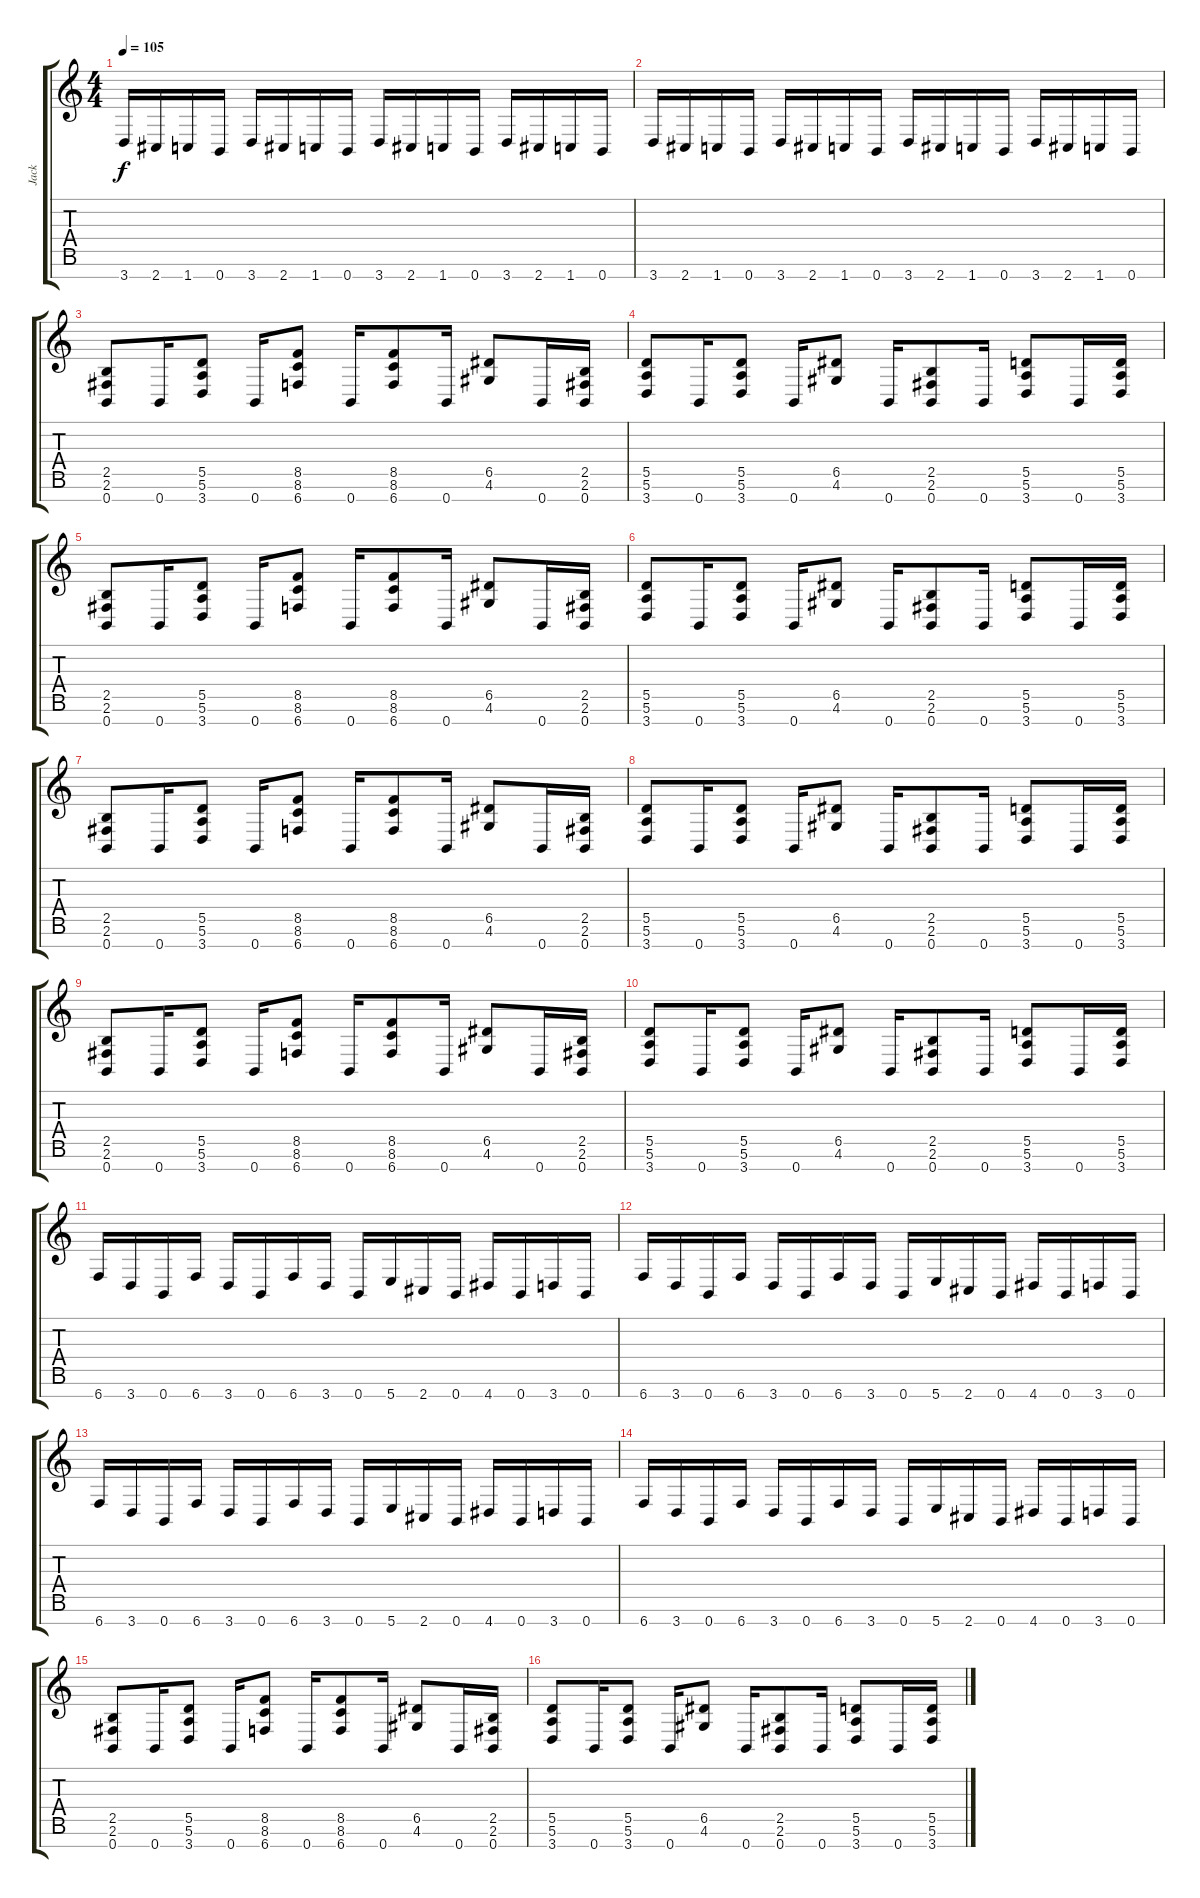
\track ("Jack" "Jack") {instrument distortionguitar}
\staff {score tabs}
\tuning (E4 B3 G3 D3 A2 E2 B1) {hide}
\ts (4 4)
\tempo 105
\clef g2
\ks c
3.7.16{dy f instrument distortionguitar} 2.7.16 1.7.16 0.7.16 3.7.16 2.7.16 1.7.16 0.7.16 3.7.16 2.7.16 1.7.16 0.7.16 3.7.16 2.7.16 1.7.16 0.7.16 |
3.7.16 2.7.16 1.7.16 0.7.16 3.7.16 2.7.16 1.7.16 0.7.16 3.7.16 2.7.16 1.7.16 0.7.16 3.7.16 2.7.16 1.7.16 0.7.16 |
(2.5 2.6 0.7).8 0.7.16 (5.5 5.6 3.7).8 0.7.16 (8.5 8.6 6.7).8 0.7.16 (8.5 8.6 6.7).8 0.7.16 (6.5 4.6).8 0.7.16 (2.5 2.6 0.7).16 |
(5.5 5.6 3.7).8 0.7.16 (5.5 5.6 3.7).8 0.7.16 (6.5 4.6).8 0.7.16 (2.5 2.6 0.7).8 0.7.16 (5.5 5.6 3.7).8 0.7.16 (5.5 5.6 3.7).16 |
(2.5 2.6 0.7).8 0.7.16 (5.5 5.6 3.7).8 0.7.16 (8.5 8.6 6.7).8 0.7.16 (8.5 8.6 6.7).8 0.7.16 (6.5 4.6).8 0.7.16 (2.5 2.6 0.7).16 |
(5.5 5.6 3.7).8 0.7.16 (5.5 5.6 3.7).8 0.7.16 (6.5 4.6).8 0.7.16 (2.5 2.6 0.7).8 0.7.16 (5.5 5.6 3.7).8 0.7.16 (5.5 5.6 3.7).16 |
(2.5 2.6 0.7).8 0.7.16 (5.5 5.6 3.7).8 0.7.16 (8.5 8.6 6.7).8 0.7.16 (8.5 8.6 6.7).8 0.7.16 (6.5 4.6).8 0.7.16 (2.5 2.6 0.7).16 |
(5.5 5.6 3.7).8 0.7.16 (5.5 5.6 3.7).8 0.7.16 (6.5 4.6).8 0.7.16 (2.5 2.6 0.7).8 0.7.16 (5.5 5.6 3.7).8 0.7.16 (5.5 5.6 3.7).16 |
(2.5 2.6 0.7).8 0.7.16 (5.5 5.6 3.7).8 0.7.16 (8.5 8.6 6.7).8 0.7.16 (8.5 8.6 6.7).8 0.7.16 (6.5 4.6).8 0.7.16 (2.5 2.6 0.7).16 |
(5.5 5.6 3.7).8 0.7.16 (5.5 5.6 3.7).8 0.7.16 (6.5 4.6).8 0.7.16 (2.5 2.6 0.7).8 0.7.16 (5.5 5.6 3.7).8 0.7.16 (5.5 5.6 3.7).16 |
6.7.16 3.7.16 0.7.16 6.7.16 3.7.16 0.7.16 6.7.16 3.7.16 0.7.16 5.7.16 2.7.16 0.7.16 4.7.16 0.7.16 3.7.16 0.7.16 |
6.7.16 3.7.16 0.7.16 6.7.16 3.7.16 0.7.16 6.7.16 3.7.16 0.7.16 5.7.16 2.7.16 0.7.16 4.7.16 0.7.16 3.7.16 0.7.16 |
6.7.16 3.7.16 0.7.16 6.7.16 3.7.16 0.7.16 6.7.16 3.7.16 0.7.16 5.7.16 2.7.16 0.7.16 4.7.16 0.7.16 3.7.16 0.7.16 |
6.7.16 3.7.16 0.7.16 6.7.16 3.7.16 0.7.16 6.7.16 3.7.16 0.7.16 5.7.16 2.7.16 0.7.16 4.7.16 0.7.16 3.7.16 0.7.16 |
(2.5 2.6 0.7).8 0.7.16 (5.5 5.6 3.7).8 0.7.16 (8.5 8.6 6.7).8 0.7.16 (8.5 8.6 6.7).8 0.7.16 (6.5 4.6).8 0.7.16 (2.5 2.6 0.7).16 |
(5.5 5.6 3.7).8 0.7.16 (5.5 5.6 3.7).8 0.7.16 (6.5 4.6).8 0.7.16 (2.5 2.6 0.7).8 0.7.16 (5.5 5.6 3.7).8 0.7.16 (5.5 5.6 3.7).16
